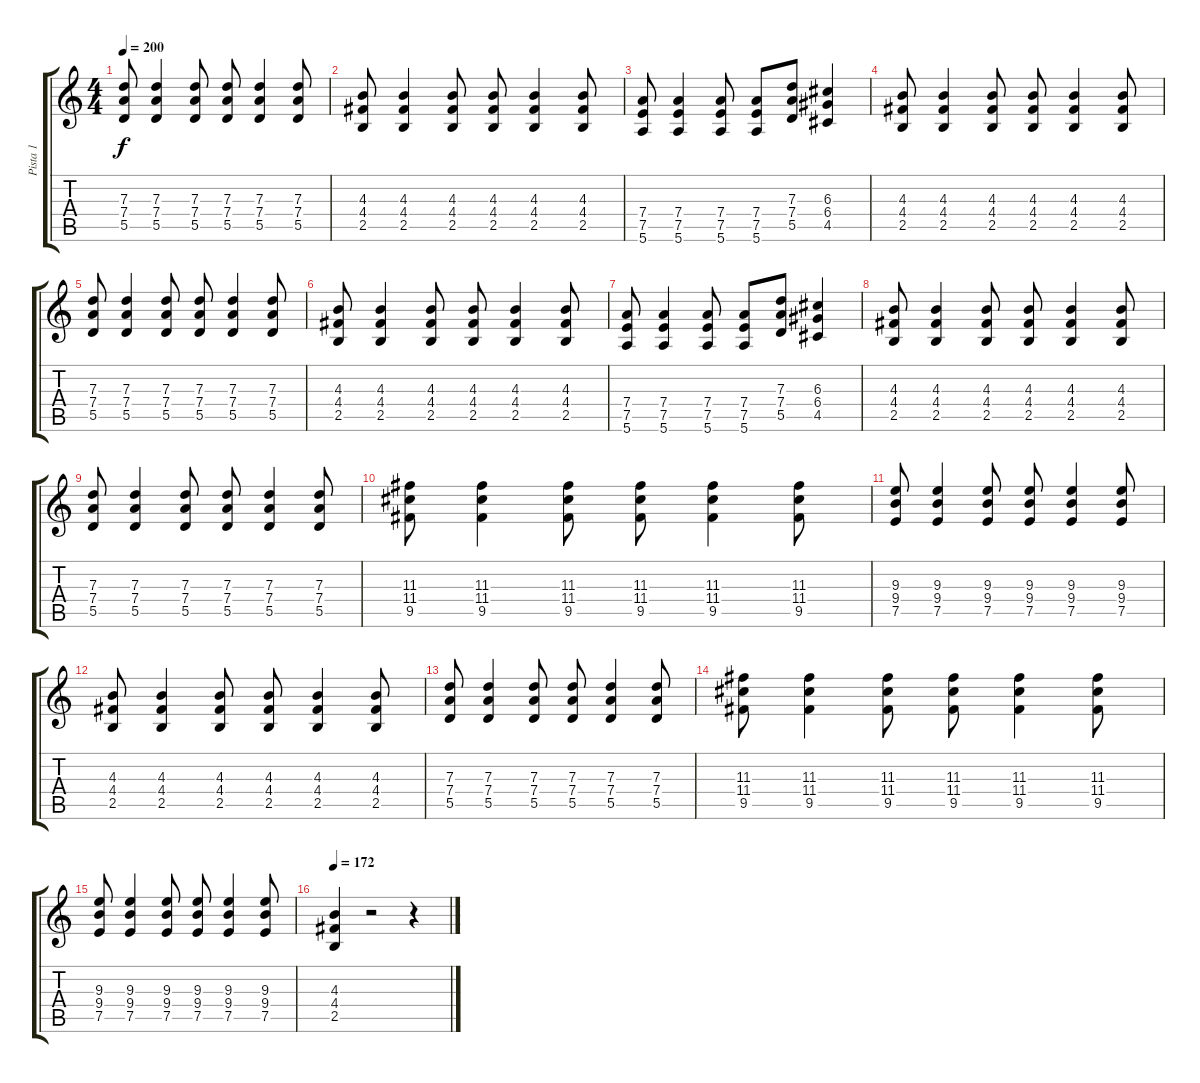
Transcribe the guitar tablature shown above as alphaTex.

\track ("Pista 1" "Pista 1") {instrument distortionguitar}
\staff {score tabs}
\tuning (E4 B3 G3 D3 A2 E2) {hide}
\ts (4 4)
\tempo 200
\clef g2
\ks c
(7.3 7.4 5.5).8{dy f} (7.3 7.4 5.5).4 (7.3 7.4 5.5).8 (7.3 7.4 5.5).8 (7.3 7.4 5.5).4 (7.3 7.4 5.5).8 |
(4.3 4.4 2.5).8 (4.3 4.4 2.5).4 (4.3 4.4 2.5).8 (4.3 4.4 2.5).8 (4.3 4.4 2.5).4 (4.3 4.4 2.5).8 |
(7.4 7.5 5.6).8 (7.4 7.5 5.6).4 (7.4 7.5 5.6).8 (7.4 7.5 5.6).8 (7.3 7.4 5.5).8 (6.3 6.4 4.5).4 |
(4.3 4.4 2.5).8 (4.3 4.4 2.5).4 (4.3 4.4 2.5).8 (4.3 4.4 2.5).8 (4.3 4.4 2.5).4 (4.3 4.4 2.5).8 |
(7.3 7.4 5.5).8 (7.3 7.4 5.5).4 (7.3 7.4 5.5).8 (7.3 7.4 5.5).8 (7.3 7.4 5.5).4 (7.3 7.4 5.5).8 |
(4.3 4.4 2.5).8 (4.3 4.4 2.5).4 (4.3 4.4 2.5).8 (4.3 4.4 2.5).8 (4.3 4.4 2.5).4 (4.3 4.4 2.5).8 |
(7.4 7.5 5.6).8 (7.4 7.5 5.6).4 (7.4 7.5 5.6).8 (7.4 7.5 5.6).8 (7.3 7.4 5.5).8 (6.3 6.4 4.5).4 |
(4.3 4.4 2.5).8 (4.3 4.4 2.5).4 (4.3 4.4 2.5).8 (4.3 4.4 2.5).8 (4.3 4.4 2.5).4 (4.3 4.4 2.5).8 |
(7.3 7.4 5.5).8 (7.3 7.4 5.5).4 (7.3 7.4 5.5).8 (7.3 7.4 5.5).8 (7.3 7.4 5.5).4 (7.3 7.4 5.5).8 |
(11.3 11.4 9.5).8 (11.3 11.4 9.5).4 (11.3 11.4 9.5).8 (11.3 11.4 9.5).8 (11.3 11.4 9.5).4 (11.3 11.4 9.5).8 |
(9.3 9.4 7.5).8 (9.3 9.4 7.5).4 (9.3 9.4 7.5).8 (9.3 9.4 7.5).8 (9.3 9.4 7.5).4 (9.3 9.4 7.5).8 |
(4.3 4.4 2.5).8 (4.3 4.4 2.5).4 (4.3 4.4 2.5).8 (4.3 4.4 2.5).8 (4.3 4.4 2.5).4 (4.3 4.4 2.5).8 |
(7.3 7.4 5.5).8 (7.3 7.4 5.5).4 (7.3 7.4 5.5).8 (7.3 7.4 5.5).8 (7.3 7.4 5.5).4 (7.3 7.4 5.5).8 |
(11.3 11.4 9.5).8 (11.3 11.4 9.5).4 (11.3 11.4 9.5).8 (11.3 11.4 9.5).8 (11.3 11.4 9.5).4 (11.3 11.4 9.5).8 |
(9.3 9.4 7.5).8 (9.3 9.4 7.5).4 (9.3 9.4 7.5).8 (9.3 9.4 7.5).8 (9.3 9.4 7.5).4 (9.3 9.4 7.5).8 |
\tempo 172
(4.3 4.4 2.5).4 r.2 r.4
